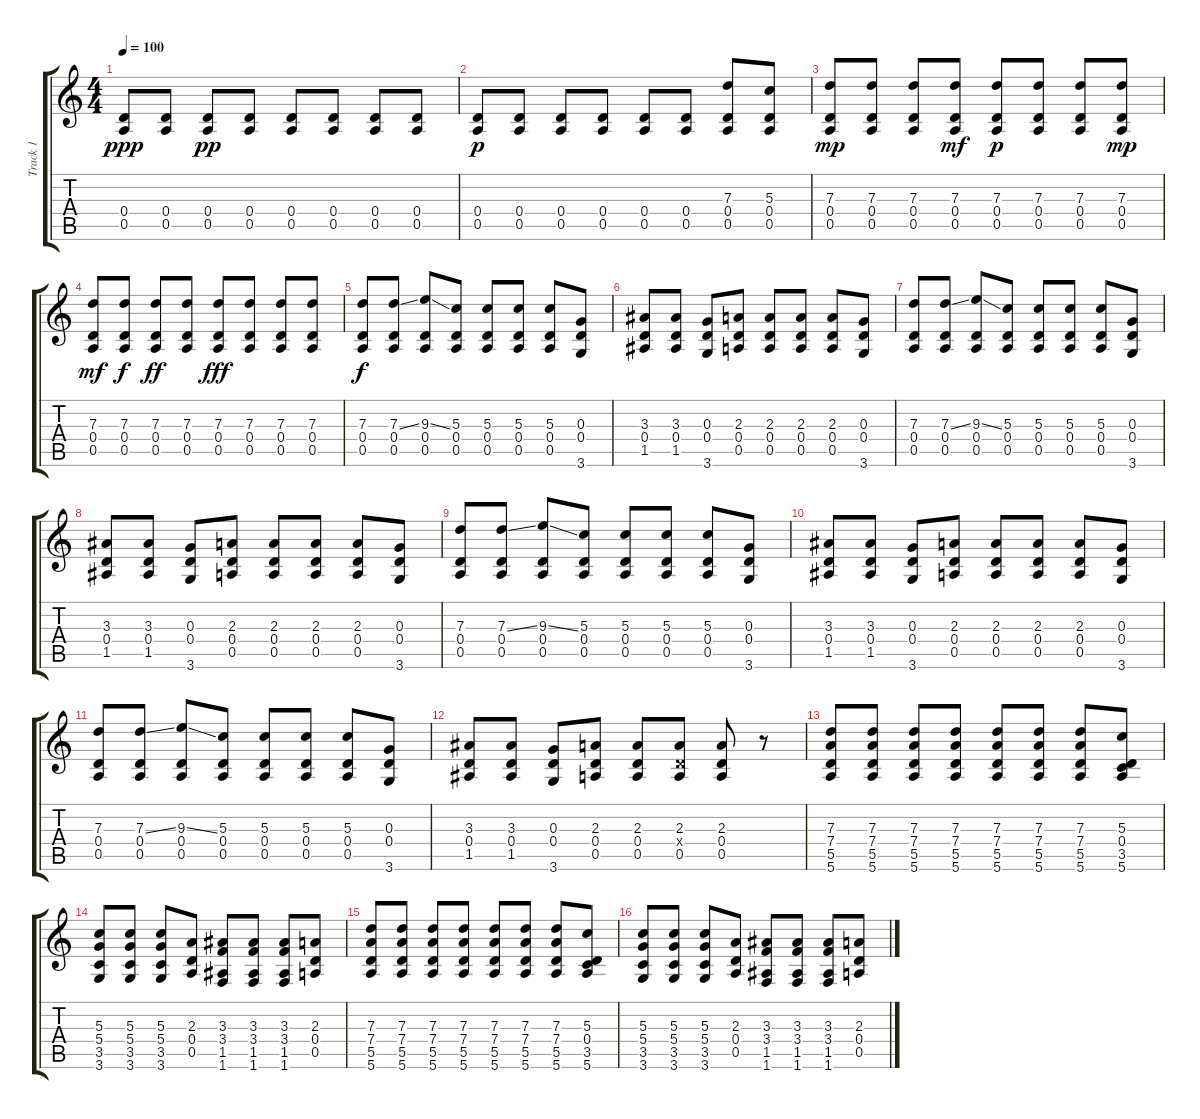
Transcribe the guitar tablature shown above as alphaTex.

\track ("Track 1" "Track 1") {instrument acousticguitarsteel}
\staff {score tabs}
\tuning (E4 B3 G3 D3 A2 E2) {hide}
\ts (4 4)
\tempo 100
\clef g2
\ks c
(0.4 0.5).8{dy ppp instrument acousticguitarsteel} (0.4 0.5).8 (0.4 0.5).8{dy pp} (0.4 0.5).8 (0.4 0.5).8 (0.4 0.5).8 (0.4 0.5).8 (0.4 0.5).8 |
(0.4 0.5).8{dy p} (0.4 0.5).8 (0.4 0.5).8 (0.4 0.5).8 (0.4 0.5).8 (0.4 0.5).8 (7.3 0.4 0.5).8 (5.3 0.4 0.5).8 |
(7.3 0.4 0.5).8{dy mp} (7.3 0.4 0.5).8 (7.3 0.4 0.5).8 (7.3 0.4 0.5).8{dy mf} (7.3 0.4 0.5).8{dy p} (7.3 0.4 0.5).8 (7.3 0.4 0.5).8 (7.3 0.4 0.5).8{dy mp} |
(7.3 0.4 0.5).8{dy mf} (7.3 0.4 0.5).8{dy f} (7.3 0.4 0.5).8{dy ff} (7.3 0.4 0.5).8 (7.3 0.4 0.5).8{dy fff} (7.3 0.4 0.5).8 (7.3 0.4 0.5).8 (7.3 0.4 0.5).8 |
(7.3 0.4 0.5).8{dy f} (7.3{ss} 0.4 0.5).8 (9.3{ss} 0.4 0.5).8 (5.3 0.4 0.5).8 (5.3 0.4 0.5).8 (5.3 0.4 0.5).8 (5.3 0.4 0.5).8 (0.3 0.4 3.6).8 |
(3.3 0.4 1.5).8 (3.3 0.4 1.5).8 (0.3 0.4 3.6).8 (2.3 0.4 0.5).8 (2.3 0.4 0.5).8 (2.3 0.4 0.5).8 (2.3 0.4 0.5).8 (0.3 0.4 3.6).8 |
(7.3 0.4 0.5).8 (7.3{ss} 0.4 0.5).8 (9.3{ss} 0.4 0.5).8 (5.3 0.4 0.5).8 (5.3 0.4 0.5).8 (5.3 0.4 0.5).8 (5.3 0.4 0.5).8 (0.3 0.4 3.6).8 |
(3.3 0.4 1.5).8 (3.3 0.4 1.5).8 (0.3 0.4 3.6).8 (2.3 0.4 0.5).8 (2.3 0.4 0.5).8 (2.3 0.4 0.5).8 (2.3 0.4 0.5).8 (0.3 0.4 3.6).8 |
(7.3 0.4 0.5).8 (7.3{ss} 0.4 0.5).8 (9.3{ss} 0.4 0.5).8 (5.3 0.4 0.5).8 (5.3 0.4 0.5).8 (5.3 0.4 0.5).8 (5.3 0.4 0.5).8 (0.3 0.4 3.6).8 |
(3.3 0.4 1.5).8 (3.3 0.4 1.5).8 (0.3 0.4 3.6).8 (2.3 0.4 0.5).8 (2.3 0.4 0.5).8 (2.3 0.4 0.5).8 (2.3 0.4 0.5).8 (0.3 0.4 3.6).8 |
(7.3 0.4 0.5).8 (7.3{ss} 0.4 0.5).8 (9.3{ss} 0.4 0.5).8 (5.3 0.4 0.5).8 (5.3 0.4 0.5).8 (5.3 0.4 0.5).8 (5.3 0.4 0.5).8 (0.3 0.4 3.6).8 |
(3.3 0.4 1.5).8 (3.3 0.4 1.5).8 (0.3 0.4 3.6).8 (2.3 0.4 0.5).8 (2.3 0.4 0.5).8 (2.3 0.4{x} 0.5).8 (2.3 0.4 0.5).8 r.8 |
(7.3 7.4 5.5 5.6).8 (7.3 7.4 5.5 5.6).8 (7.3 7.4 5.5 5.6).8 (7.3 7.4 5.5 5.6).8 (7.3 7.4 5.5 5.6).8 (7.3 7.4 5.5 5.6).8 (7.3 7.4 5.5 5.6).8 (5.3 0.4 3.5 5.6).8 |
(5.3 5.4 3.5 3.6).8 (5.3 5.4 3.5 3.6).8 (5.3 5.4 3.5 3.6).8 (2.3 0.4 0.5).8 (3.3 3.4 1.5 1.6).8 (3.3 3.4 1.5 1.6).8 (3.3 3.4 1.5 1.6).8 (2.3 0.4 0.5).8 |
(7.3 7.4 5.5 5.6).8 (7.3 7.4 5.5 5.6).8 (7.3 7.4 5.5 5.6).8 (7.3 7.4 5.5 5.6).8 (7.3 7.4 5.5 5.6).8 (7.3 7.4 5.5 5.6).8 (7.3 7.4 5.5 5.6).8 (5.3 0.4 3.5 5.6).8 |
(5.3 5.4 3.5 3.6).8 (5.3 5.4 3.5 3.6).8 (5.3 5.4 3.5 3.6).8 (2.3 0.4 0.5).8 (3.3 3.4 1.5 1.6).8 (3.3 3.4 1.5 1.6).8 (3.3 3.4 1.5 1.6).8 (2.3 0.4 0.5).8
